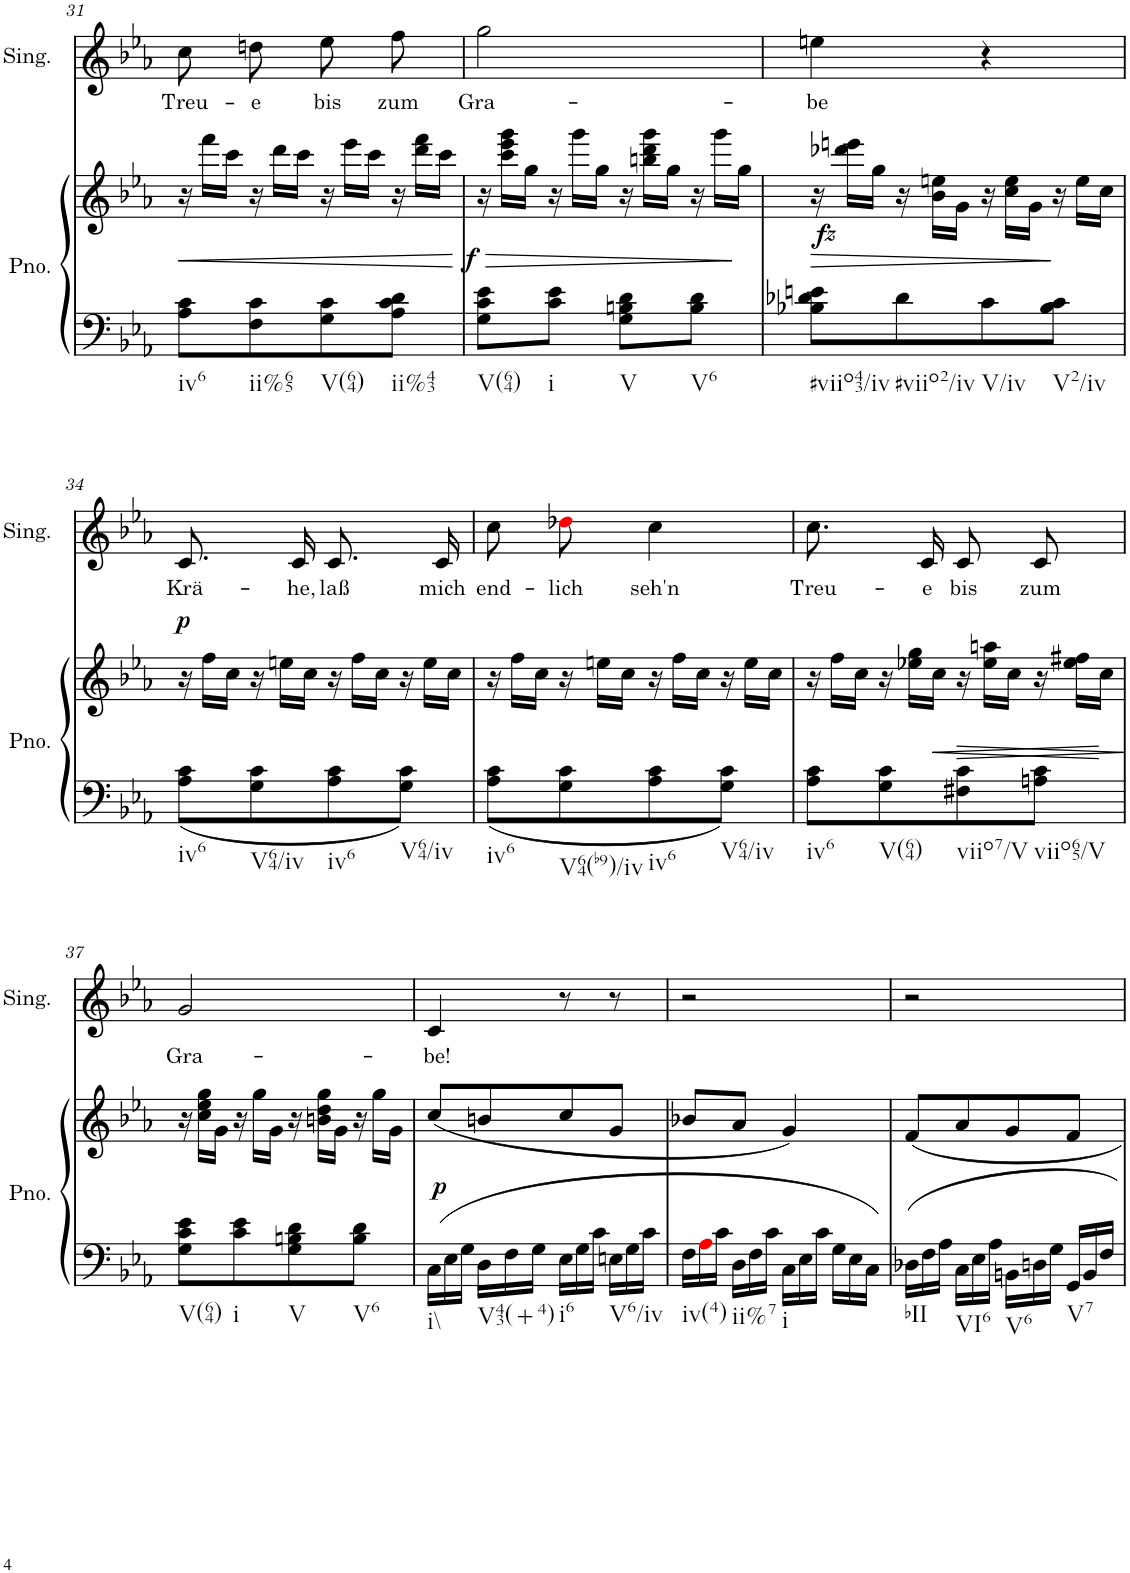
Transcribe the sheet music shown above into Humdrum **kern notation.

**kern	**kern	**dynam	**kern	**text
*part2	*part2	*part2	*part1	*part1
*staff3	*staff2	*staff2/3	*staff1	*staff1
*I"Pianoforte	*	*	*I"Singstimme	*
*I'Pno.	*	*	*I'Sing.	*
!!LO:PB:g=z
*clefF4	*clefG2	*	*clefG2	*
*k[b-e-a-]	*k[b-e-a-]	*	*k[b-e-a-]	*
*M2/4	*M2/4	*	*M2/4	*
*	*Xtuplet	*	*	*
=31	=31	=31	=31	=31
!LO:TX:b:t=iv6	!	!	!	!
!	!	!	!	!LO:LY:b
8A-\ 8c\L	24r	.	8cc\L	Treu-
.	24fff\LL	.	.	.
.	24ccc\JJ	.	.	.
!LO:TX:b:t=ii%65	!	!	!	!
!	!	!	!	!LO:LY:b
8F\ 8c\	24r	.	8ddn\J	-e
.	24ddd\LL	.	.	.
.	24ccc\JJ	.	.	.
!LO:TX:b:t=V(64)	!	!	!	!
!	!	!	!	!LO:LY:b
8G\ 8c\	24r	.	8ee-\L	bis
.	24eee-\LL	.	.	.
.	24ccc\JJ	.	.	.
!LO:TX:b:t=ii%43	!	!	!	!
!	!	!	!	!LO:LY:b
8A-\ 8c\ 8d\J	24r	.	8ff\J	zum
.	24ddd\ 24fff\LL	.	.	.
.	24ccc\JJ	.	.	.
=32	=32	=32	=32	=32
!LO:TX:b:t=V(64)	!	!	!	!
!	!	!LO:DY:a=2	!	!LO:LY:b
8G\ 8c\ 8e-\L	24r	f	2gg\	Gra-
.	24ccc\ 24eee-\ 24ggg\LL	.	.	.
.	24gg\JJ	.	.	.
!LO:TX:b:t=i	!	!	!	!
8c\ 8e-\J	24r	.	.	.
.	24ggg\LL	.	.	.
.	24gg\JJ	.	.	.
!LO:TX:b:t=V	!	!	!	!
8G\ 8Bn\ 8d\L	24r	.	.	.
.	24bbn\ 24ddd\ 24ggg\LL	.	.	.
.	24gg\JJ	.	.	.
!LO:TX:b:t=V6	!	!	!	!
8B\ 8d\J	24r	.	.	.
.	24ggg\LL	.	.	.
.	24gg\JJ	.	.	.
=33	=33	=33	=33	=33
!LO:TX:b:t=#viio43/iv	!	!	!	!
!	!	!LO:DY:b	!	!LO:LY:b
8B-X\ 8d-X\ 8en\L	24r	fz	4een\	-be
.	24ddd-X\ 24eeen\LL	.	.	.
.	24gg\JJ	.	.	.
!LO:TX:b:t=#viio2/iv	!	!	!	!
8d-\	24r	.	.	.
.	24b-\ 24een\LL	.	.	.
.	24g\JJ	.	.	.
!LO:TX:b:t=V/iv	!	!	!	!
8c\	24r	.	4r	.
.	24cc\ 24ee\LL	.	.	.
.	24g\JJ	.	.	.
!LO:TX:b:t=V2/iv	!	!	!	!
8B-\ 8c\J	24r	.	.	.
.	24ee\LL	.	.	.
.	24cc\JJ	.	.	.
!!LO:LB:g=z
=34	=34	=34	=34	=34
!LO:TX:b:t=iv6	!	!	!	!
!	!	!LO:DY:a	!	!LO:LY:b
8A-\ 8c\L	24r	p	8.c/L	Krä-
.	24ff\LL	.	.	.
.	24cc\JJ	.	.	.
!LO:TX:b:t=V64/iv	!	!	!	!
8G\ 8c\	24r	.	.	.
.	24een\LL	.	.	.
!	!	!	!	!LO:LY:b
.	.	.	16c/Jk	-he,
.	24cc\JJ	.	.	.
!LO:TX:b:t=iv6	!	!	!	!
!	!	!	!	!LO:LY:b
8A-\ 8c\	24r	.	8.c/L	laß
.	24ff\LL	.	.	.
.	24cc\JJ	.	.	.
!LO:TX:b:t=V64/iv	!	!	!	!
8G\ 8c\J	24r	.	.	.
.	24ee\LL	.	.	.
!	!	!	!	!LO:LY:b
.	.	.	16c/Jk	mich
.	24cc\JJ	.	.	.
=35	=35	=35	=35	=35
!LO:TX:b:t=iv6	!	!	!	!
!	!	!	!	!LO:LY:b
8A-\ 8c\L	24r	.	8cc\L	end-
.	24ff\LL	.	.	.
.	24cc\JJ	.	.	.
!LO:TX:b:t=V64(b9)/iv	!	!	!	!
!	!	!	!	!LO:LY:b
8G\ 8c\	24r	.	8dd-Xi\J	-lich
.	24een\LL	.	.	.
.	24cc\JJ	.	.	.
!LO:TX:b:t=iv6	!	!	!	!
!	!	!	!	!LO:LY:b
8A-\ 8c\	24r	.	4cc\	seh'n
.	24ff\LL	.	.	.
.	24cc\JJ	.	.	.
!LO:TX:b:t=V64/iv	!	!	!	!
8G\ 8c\J	24r	.	.	.
.	24ee\LL	.	.	.
.	24cc\JJ	.	.	.
=36	=36	=36	=36	=36
!LO:TX:b:t=iv6	!	!	!	!
!	!	!	!	!LO:LY:b
8A-\ 8c\L	24r	.	8.cc/L	Treu-
.	24ff\LL	.	.	.
.	24cc\JJ	.	.	.
!LO:TX:b:t=V(64)	!	!	!	!
8G\ 8c\	24r	.	.	.
.	24ee-X\ 24gg\LL	.	.	.
!	!	!	!	!LO:LY:b
.	.	.	16c/Jk	-e
!	!	!LO:HP:b	!	!
.	24cc\JJ	<	.	.
!LO:TX:b:t=viio7/V	!	!	!	!
!	!	!LO:HP:n=1:b	!	!LO:LY:b
8F#X\ 8c\	24r	[ >	8c/L	bis
.	24ee-\ 24aan\LL	]	.	.
.	24cc\JJ	.	.	.
!LO:TX:b:t=viio65/V	!	!	!	!
!	!	!	!	!LO:LY:b
8An\ 8c\J	24r	.	8c/J	zum
.	24ee-\ 24ff#X\LL	.	.	.
.	24cc\JJ	.	.	.
!!LO:LB:g=z
=37	=37	=37	=37	=37
!LO:TX:b:t=V(64)	!	!	!	!
!	!	!	!	!LO:LY:b
8G\ 8c\ 8e-\L	24r	.	2g/	Gra-
.	24cc\ 24ee-\ 24gg\LL	.	.	.
.	24g\JJ	.	.	.
!LO:TX:b:t=i	!	!	!	!
8c\ 8e-\	24r	.	.	.
.	24gg\LL	.	.	.
.	24g\JJ	.	.	.
!LO:TX:b:t=V	!	!	!	!
8G\ 8Bn\ 8d\	24r	.	.	.
.	24bn\ 24dd\ 24gg\LL	.	.	.
.	24g\JJ	.	.	.
!LO:TX:b:t=V6	!	!	!	!
8B\ 8d\J	24r	.	.	.
.	24gg\LL	.	.	.
.	24g\JJ	.	.	.
=38	=38	=38	=38	=38
*Xtuplet	*	*	*	*
!LO:TX:b:t=i\\	!	!	!	!
!	!	!LO:DY:b	!	!LO:LY:b
24C\LL	(<8cc/L	p	4c/	-be!
24E-\	.	.	.	.
24G\JJ	.	.	.	.
!LO:TX:b:t=V43(+4)	!	!	!	!
24D\LL	8bn/	.	.	.
24F\	.	.	.	.
24G\JJ	.	.	.	.
!LO:TX:b:t=i6	!	!	!	!
24E-\LL	8cc/	.	8r	.
24G\	.	.	.	.
24c\JJ	.	.	.	.
!LO:TX:b:t=V6/iv	!	!	!	!
24En\LL	8g/J	.	8r	.
24G\	.	.	.	.
24c\JJ	.	.	.	.
=39	=39	=39	=39	=39
!LO:TX:b:t=iv(4)	!	!	!	!
24F\LL	8b-X/L	.	2r	.
24A-i\	.	.	.	.
24c\JJ	.	.	.	.
!LO:TX:b:t=ii%7	!	!	!	!
24D\LL	8a-/J	.	.	.
24F\	.	.	.	.
24c\JJ	.	.	.	.
!LO:TX:b:t=i	!	!	!	!
24C\LL	4g/)	.	.	.
24E-\	.	.	.	.
24c\JJ	.	.	.	.
24G\LL	.	.	.	.
24E-\	.	.	.	.
24C\JJ	.	.	.	.
=40	=40	=40	=40	=40
!LO:TX:b:t=bII	!	!	!	!
24D-X\LL	8f/L	.	2r	.
24F\	.	.	.	.
24A-\JJ	.	.	.	.
!LO:TX:b:t=VI6	!	!	!	!
24C\LL	8a-/	.	.	.
24E-\	.	.	.	.
24A-\JJ	.	.	.	.
!LO:TX:b:t=V6	!	!	!	!
24BBn\LL	8g/	.	.	.
24Dn\	.	.	.	.
24G\JJ	.	.	.	.
!LO:TX:b:t=V7	!	!	!	!
24GG/LL	8f/J	.	.	.
24BB/	.	.	.	.
24F/JJ	.	.	.	.
=	=	=	=	=
*-	*-	*-	*-	*-
